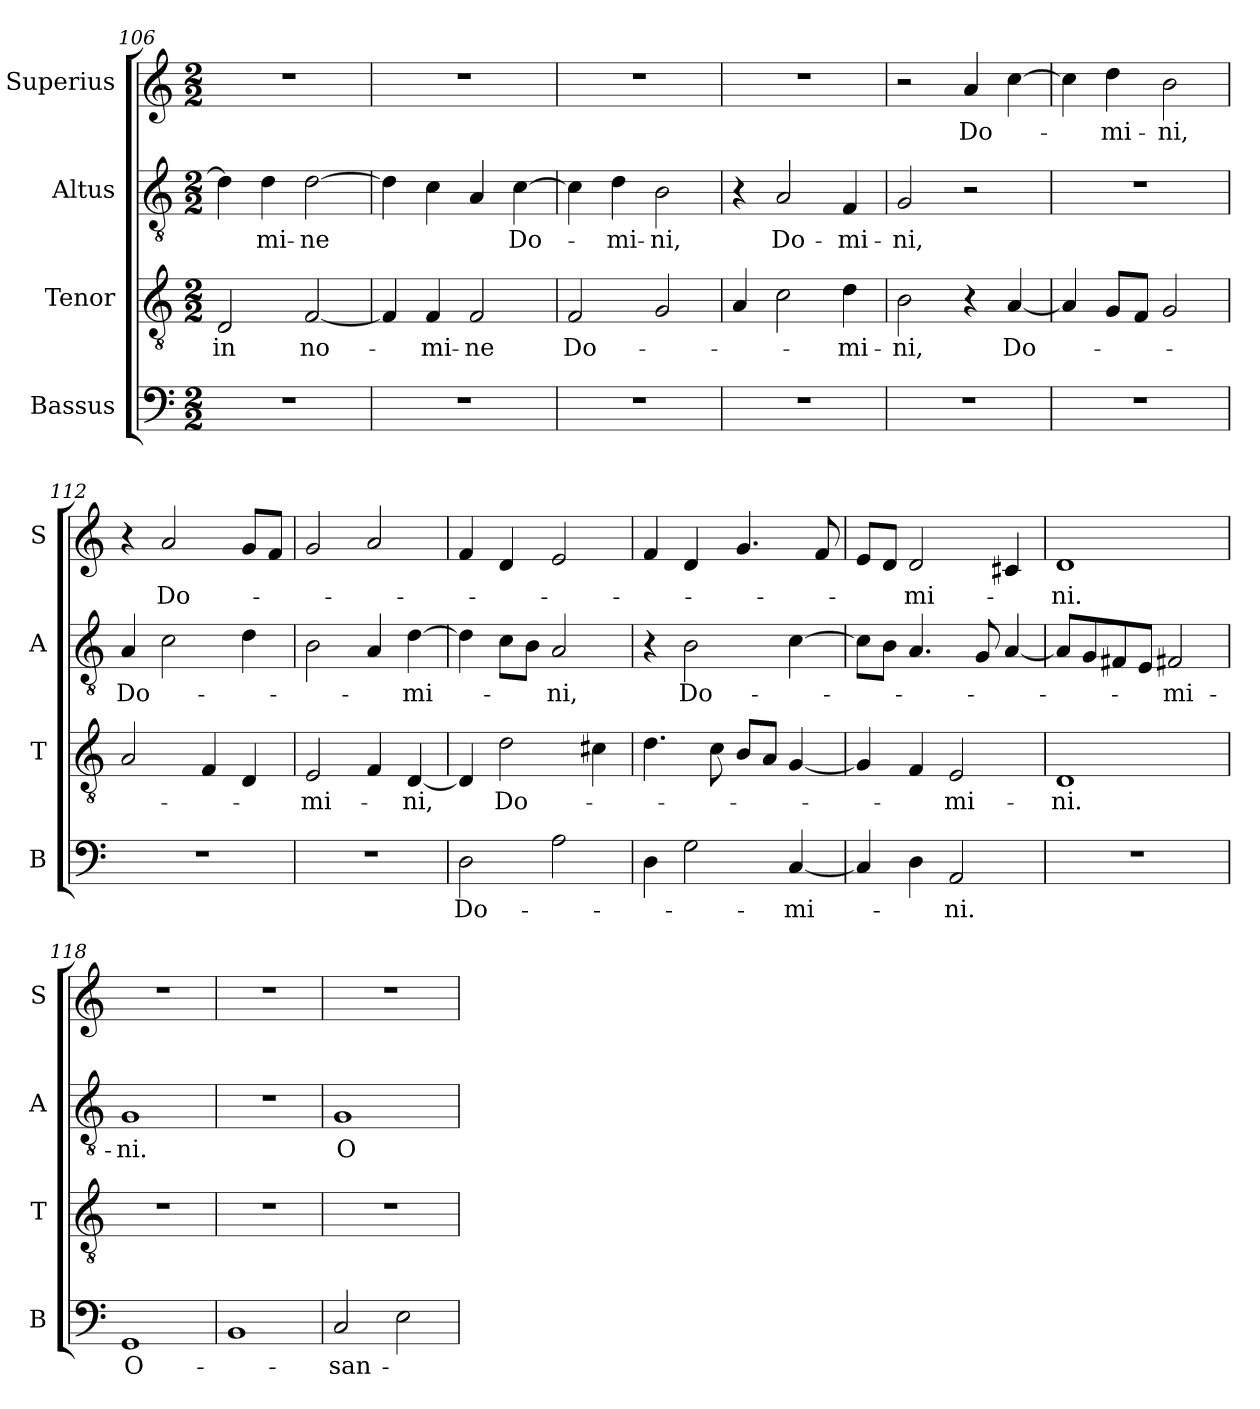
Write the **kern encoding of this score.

**kern	**text	**kern	**text	**kern	**text	**kern	**text
*part4	*part4	*part3	*part3	*part2	*part2	*part1	*part1
*staff4	*staff4	*staff3	*staff3	*staff2	*staff2	*staff1	*staff1
*I"Bassus	*	*I"Tenor	*	*I"Altus	*	*I"Superius	*
*I'B	*	*I'T	*	*I'A	*	*I'S	*
*clefF4	*	*clefGv2	*	*clefGv2	*	*clefG2	*
*k[]	*	*k[]	*	*k[]	*	*k[]	*
*M2/2	*	*M2/2	*	*M2/2	*	*M2/2	*
=106	=106	=106	=106	=106	=106	=106	=106
1r	.	2D	in	4d]	.	1r	.
.	.	.	.	4d	-mi-	.	.
.	.	[2F	no-	[2d	-ne	.	.
=107	=107	=107	=107	=107	=107	=107	=107
1r	.	4F]	.	4d]	.	1r	.
.	.	4F	-mi-	4c	.	.	.
.	.	2F	-ne	4A	.	.	.
!	!	!	!	!	!LO:LY:i	!	!
.	.	.	.	[4c	Do-	.	.
=108	=108	=108	=108	=108	=108	=108	=108
1r	.	2F	Do-	4c]	.	1r	.
!	!	!	!	!	!LO:LY:i	!	!
.	.	.	.	4d	-mi-	.	.
!	!	!	!	!	!LO:LY:i	!	!
.	.	2G	.	2B	-ni,	.	.
=109	=109	=109	=109	=109	=109	=109	=109
1r	.	4A	.	4r	.	1r	.
!	!	!	!	!	!LO:LY:i	!	!
.	.	2c	.	2A	Do-	.	.
!	!	!	!LO:LY:i	!	!LO:LY:i	!	!
.	.	4d	-mi-	4F	-mi-	.	.
=110	=110	=110	=110	=110	=110	=110	=110
!	!	!	!LO:LY:i	!	!LO:LY:i	!	!
1r	.	2B	-ni,	2G	-ni,	2r	.
.	.	4r	.	2r	.	4a	Do-
!	!	!	!LO:LY:i	!	!	!	!
.	.	[4A	Do-	.	.	[4cc	.
=111	=111	=111	=111	=111	=111	=111	=111
1r	.	4A]	.	1r	.	4cc]	.
.	.	8GL	.	.	.	4dd	-mi-
.	.	8FJ	.	.	.	.	.
!	!	!	!	!	!	!	!LO:LY:i
.	.	2G	.	.	.	2b	-ni,
=112	=112	=112	=112	=112	=112	=112	=112
!	!	!	!	!	!LO:LY:i	!	!
1r	.	2A	.	4A	Do-	4r	.
!	!	!	!	!	!	!	!LO:LY:i
.	.	.	.	2c	.	2a	Do-
.	.	4F	.	.	.	.	.
.	.	4D	.	4d	.	8gL	.
.	.	.	.	.	.	8fJ	.
=113	=113	=113	=113	=113	=113	=113	=113
!	!	!	!LO:LY:i	!	!	!	!
1r	.	2E	-mi-	2B	.	2g	.
.	.	4F	.	4A	.	2a	.
!	!	!	!LO:LY:i	!	!LO:LY:i	!	!
.	.	[4D	-ni,	[4d	-mi-	.	.
=114	=114	=114	=114	=114	=114	=114	=114
2D	Do-	4D]	.	4d]	.	4f	.
!	!	!	!LO:LY:i	!	!	!	!
.	.	2d	Do-	8cL	.	4d	.
.	.	.	.	8BJ	.	.	.
!	!	!	!	!	!LO:LY:i	!	!
2A	.	.	.	2A	-ni,	2e	.
.	.	4c#X	.	.	.	.	.
=115	=115	=115	=115	=115	=115	=115	=115
4D	.	4.d	.	4r	.	4f	.
2G	.	.	.	2B	Do-	4d	.
.	.	8c	.	.	.	.	.
.	.	8BL	.	.	.	4.g	.
.	.	8AJ	.	.	.	.	.
[4C	-mi-	[4G	.	[4c	.	.	.
.	.	.	.	.	.	8f	.
=116	=116	=116	=116	=116	=116	=116	=116
4C]	.	4G]	.	8cL]	.	8eL	.
.	.	.	.	8BJ	.	8dJ	.
!	!	!	!	!	!	!	!LO:LY:i
4D	.	4F	.	4.A	.	2d	-mi-
2AA	-ni.	2E	-mi-	.	.	.	.
.	.	.	.	8G	.	.	.
.	.	.	.	[4A	.	4c#X	.
=117	=117	=117	=117	=117	=117	=117	=117
1r	.	1D	-ni.	8AL]	.	1d	-ni.
.	.	.	.	8G	.	.	.
.	.	.	.	8F#X	.	.	.
.	.	.	.	8EJ	.	.	.
.	.	.	.	2F#X	-mi-	.	.
=118	=118	=118	=118	=118	=118	=118	=118
1GG	O-	1r	.	1G	-ni.	1r	.
=119	=119	=119	=119	=119	=119	=119	=119
1BB	.	1r	.	1r	.	1r	.
=120	=120	=120	=120	=120	=120	=120	=120
2C	-san-	1r	.	1G	O-	1r	.
2E	.	.	.	.	.	.	.
=	=	=	=	=	=	=	=
*-	*-	*-	*-	*-	*-	*-	*-
